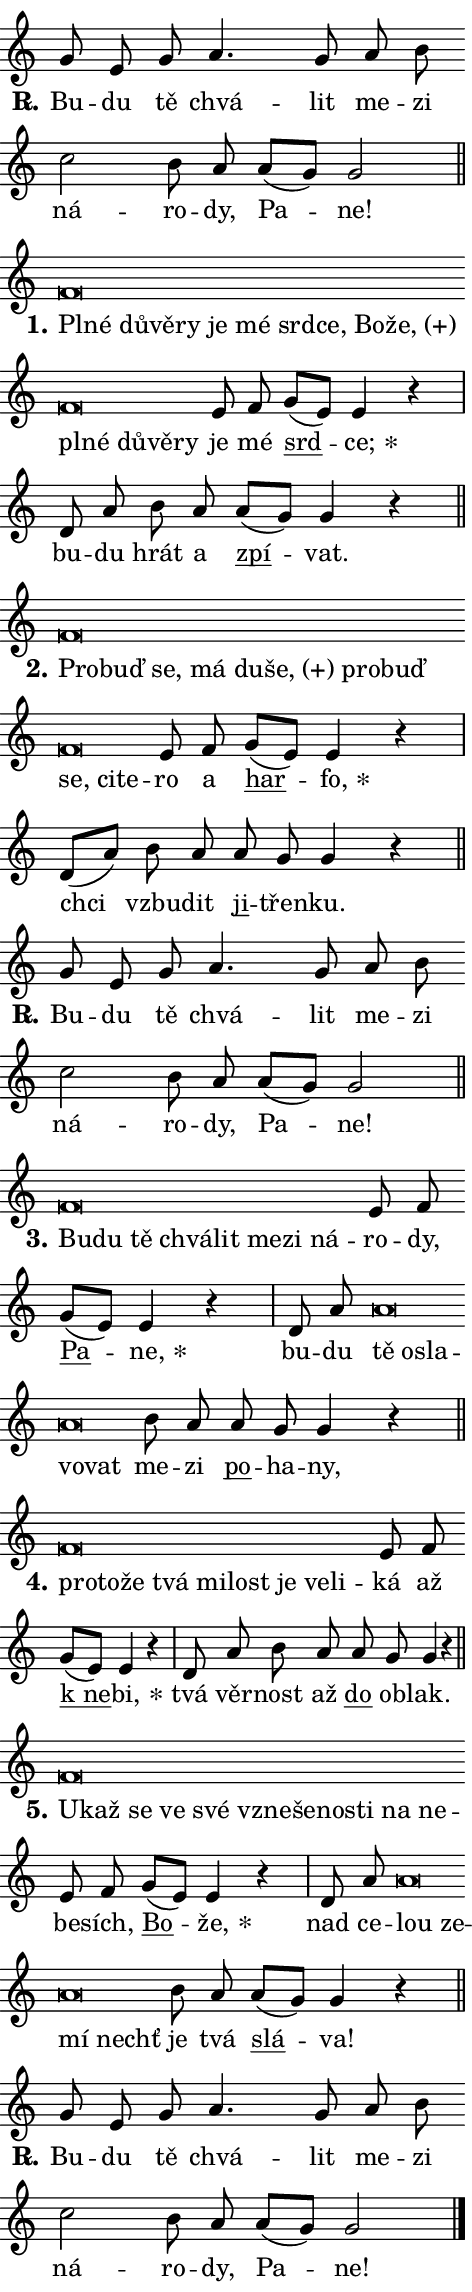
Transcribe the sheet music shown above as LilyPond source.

\version "2.24.0"
\header { tagline = "" }
\paper {
  indent = 0\cm
  top-margin = 0\cm
  right-margin = 0.13\cm % to fit lyric hyphens
  bottom-margin = 0\cm
  left-margin = 0\cm
  paper-width = 8\cm
  page-breaking = #ly:one-page-breaking
  system-system-spacing.basic-distance = #11
  score-system-spacing.basic-distance = #11
  ragged-last = ##f
}


%% Author: Thomas Morley
%% https://lists.gnu.org/archive/html/lilypond-user/2020-05/msg00002.html
#(define (line-position grob)
"Returns position of @var[grob} in current system:
   @code{'start}, if at first time-step
   @code{'end}, if at last time-step
   @code{'middle} otherwise
"
  (let* ((col (ly:item-get-column grob))
         (ln (ly:grob-object col 'left-neighbor))
         (rn (ly:grob-object col 'right-neighbor))
         (col-to-check-left (if (ly:grob? ln) ln col))
         (col-to-check-right (if (ly:grob? rn) rn col))
         (break-dir-left
           (and
             (ly:grob-property col-to-check-left 'non-musical #f)
             (ly:item-break-dir col-to-check-left)))
         (break-dir-right
           (and
             (ly:grob-property col-to-check-right 'non-musical #f)
             (ly:item-break-dir col-to-check-right))))
        (cond ((eqv? 1 break-dir-left) 'start)
              ((eqv? -1 break-dir-right) 'end)
              (else 'middle))))

#(define (tranparent-at-line-position vctor)
  (lambda (grob)
  "Relying on @code{line-position} select the relevant enry from @var{vctor}.
Used to determine transparency,"
    (case (line-position grob)
      ((end) (not (vector-ref vctor 0)))
      ((middle) (not (vector-ref vctor 1)))
      ((start) (not (vector-ref vctor 2))))))

noteHeadBreakVisibility =
#(define-music-function (break-visibility)(vector?)
"Makes @code{NoteHead}s transparent relying on @var{break-visibility}"
#{
  \override NoteHead.transparent =
    #(tranparent-at-line-position break-visibility)
#})

#(define delete-ledgers-for-transparent-note-heads
  (lambda (grob)
    "Reads whether a @code{NoteHead} is transparent.
If so this @code{NoteHead} is removed from @code{'note-heads} from
@var{grob}, which is supposed to be @code{LedgerLineSpanner}.
As a result ledgers are not printed for this @code{NoteHead}"
    (let* ((nhds-array (ly:grob-object grob 'note-heads))
           (nhds-list
             (if (ly:grob-array? nhds-array)
                 (ly:grob-array->list nhds-array)
                 '()))
           ;; Relies on the transparent-property being done before
           ;; Staff.LedgerLineSpanner.after-line-breaking is executed.
           ;; This is fragile ...
           (to-keep
             (remove
               (lambda (nhd)
                 (ly:grob-property nhd 'transparent #f))
               nhds-list)))
      ;; TODO find a better method to iterate over grob-arrays, similiar
      ;; to filter/remove etc for lists
      ;; For now rebuilt from scratch
      (set! (ly:grob-object grob 'note-heads)  '())
      (for-each
        (lambda (nhd)
          (ly:pointer-group-interface::add-grob grob 'note-heads nhd))
        to-keep))))

squashNotes = {
  \override NoteHead.X-extent = #'(-0.2 . 0.2)
  \override NoteHead.Y-extent = #'(-0.75 . 0)
  \override NoteHead.stencil =
    #(lambda (grob)
       (let ((pos (ly:grob-property grob 'staff-position)))
         (begin
           (if (< pos -7) (display "ERROR: Lower brevis then expected\n") (display ""))
           (if (<= pos -6) ly:text-interface::print ly:note-head::print))))
}
unSquashNotes = {
  \revert NoteHead.X-extent
  \revert NoteHead.Y-extent
  \revert NoteHead.stencil
}

hideNotes = \noteHeadBreakVisibility #begin-of-line-visible
unHideNotes = \noteHeadBreakVisibility #all-visible

% work-around for resetting accidentals
% https://lilypond.org/doc/v2.23/Documentation/notation/displaying-rhythms#unmetered-music
cadenzaMeasure = {
  \cadenzaOff
  \partial 1024 s1024
  \cadenzaOn
}

#(define-markup-command (accent layout props text) (markup?)
  "Underline accented syllable"
  (interpret-markup layout props
    #{\markup \override #'(offset . 4.3) \underline { #text }#}))

responsum = \markup \concat {
  "R" \hspace #-1.05 \path #0.1 #'((moveto 0 0.07) (lineto 0.9 0.8)) \hspace #0.05 "."
}

spaceSize = #0.6828661417322834 % exact space size for TeX Gyre Schola

\layout {
  \context {
    \Staff
    \remove "Time_signature_engraver"
    \override LedgerLineSpanner.after-line-breaking = #delete-ledgers-for-transparent-note-heads
  }
  \context {
    \Lyrics {
      \override LyricSpace.minimum-distance = \spaceSize
      \override LyricText.font-name = #"TeX Gyre Schola"
      \override LyricText.font-size = 1
      \override StanzaNumber.font-name = #"TeX Gyre Schola Bold"
      \override StanzaNumber.font-size = 1
    }
  }
  \context {
    \Score 
    \override NoteHead.text =
      #(lambda (grob) 
        (let ((pos (ly:grob-property grob 'staff-position)))
          #{\markup {
            \combine
              \halign #-0.55 \raise #(if (= pos -6) 0 0.5) \override #'(thickness . 2) \draw-line #'(3.2 . 0)
              \musicglyph "noteheads.sM1"
          }#}))
  }
}

% magnetic-lyrics.ily
%
%   written by
%     Jean Abou Samra <jean@abou-samra.fr>
%     Werner Lemberg <wl@gnu.org>
%
%   adapted by
%     Jiri Hon <jiri.hon@gmail.com>
%
% Version 2022-Apr-15

% https://www.mail-archive.com/lilypond-user@gnu.org/msg149350.html

#(define (Left_hyphen_pointer_engraver context)
   "Collect syllable-hyphen-syllable occurrences in lyrics and store
them in properties.  This engraver only looks to the left.  For
example, if the lyrics input is @code{foo -- bar}, it does the
following.

@itemize @bullet
@item
Set the @code{text} property of the @code{LyricHyphen} grob between
@q{foo} and @q{bar} to @code{foo}.

@item
Set the @code{left-hyphen} property of the @code{LyricText} grob with
text @q{foo} to the @code{LyricHyphen} grob between @q{foo} and
@q{bar}.
@end itemize

Use this auxiliary engraver in combination with the
@code{lyric-@/text::@/apply-@/magnetic-@/offset!} hook."
   (let ((hyphen #f)
         (text #f))
     (make-engraver
      (acknowledgers
       ((lyric-syllable-interface engraver grob source-engraver)
        (set! text grob)))
      (end-acknowledgers
       ((lyric-hyphen-interface engraver grob source-engraver)
        ;(when (not (grob::has-interface grob 'lyric-space-interface))
          (set! hyphen grob)));)
      ((stop-translation-timestep engraver)
       (when (and text hyphen)
         (ly:grob-set-object! text 'left-hyphen hyphen))
       (set! text #f)
       (set! hyphen #f)))))

#(define (lyric-text::apply-magnetic-offset! grob)
   "If the space between two syllables is less than the value in
property @code{LyricText@/.details@/.squash-threshold}, move the right
syllable to the left so that it gets concatenated with the left
syllable.

Use this function as a hook for
@code{LyricText@/.after-@/line-@/breaking} if the
@code{Left_@/hyphen_@/pointer_@/engraver} is active."
   (let ((hyphen (ly:grob-object grob 'left-hyphen #f)))
     (when hyphen
       (let ((left-text (ly:spanner-bound hyphen LEFT)))
         (when (grob::has-interface left-text 'lyric-syllable-interface)
           (let* ((common (ly:grob-common-refpoint grob left-text X))
                  (this-x-ext (ly:grob-extent grob common X))
                  (left-x-ext
                   (begin
                     ;; Trigger magnetism for left-text.
                     (ly:grob-property left-text 'after-line-breaking)
                     (ly:grob-extent left-text common X)))
                  ;; `delta` is the gap width between two syllables.
                  (delta (- (interval-start this-x-ext)
                            (interval-end left-x-ext)))
                  (details (ly:grob-property grob 'details))
                  (threshold (assoc-get 'squash-threshold details 0.2)))
             (when (< delta threshold)
               (let* (;; We have to manipulate the input text so that
                      ;; ligatures crossing syllable boundaries are not
                      ;; disabled.  For languages based on the Latin
                      ;; script this is essentially a beautification.
                      ;; However, for non-Western scripts it can be a
                      ;; necessity.
                      (lt (ly:grob-property left-text 'text))
                      (rt (ly:grob-property grob 'text))
                      (is-space (grob::has-interface hyphen 'lyric-space-interface))
                      (space (if is-space " " ""))
                      (extra-delta (if is-space spaceSize 0))
                      ;; Append new syllable.
                      (ltrt-space (if (and (string? lt) (string? rt))
                                (string-append lt space rt)
                                (make-concat-markup (list lt space rt))))
                      ;; Right-align `ltrt` to the right side.
                      (ltrt-space-markup (grob-interpret-markup
                               grob
                               (make-translate-markup
                                (cons (interval-length this-x-ext) 0)
                                (make-right-align-markup ltrt-space)))))
                 (begin
                   ;; Don't print `left-text`.
                   (ly:grob-set-property! left-text 'stencil #f)
                   ;; Set text and stencil (which holds all collected
                   ;; syllables so far) and shift it to the left.
                   (ly:grob-set-property! grob 'text ltrt-space)
                   (ly:grob-set-property! grob 'stencil ltrt-space-markup)
                   (ly:grob-translate-axis! grob (- (- delta extra-delta)) X))))))))))


#(define (lyric-hyphen::displace-bounds-first grob)
   ;; Make very sure this callback isn't triggered too early.
   (let ((left (ly:spanner-bound grob LEFT))
         (right (ly:spanner-bound grob RIGHT)))
     (ly:grob-property left 'after-line-breaking)
     (ly:grob-property right 'after-line-breaking)
     (ly:lyric-hyphen::print grob)))

squashThreshold = #0.4

\layout {
  \context {
    \Lyrics
    \consists #Left_hyphen_pointer_engraver
    \override LyricText.after-line-breaking =
      #lyric-text::apply-magnetic-offset!
    \override LyricHyphen.stencil = #lyric-hyphen::displace-bounds-first
    \override LyricText.details.squash-threshold = \squashThreshold
    \override LyricHyphen.minimum-distance = 0
    \override LyricHyphen.minimum-length = \squashThreshold
  }
}

squashText = \override LyricText.details.squash-threshold = 9999
unSquashText = \override LyricText.details.squash-threshold = \squashThreshold

leftText = \override LyricText.self-alignment-X = #LEFT
unLeftText = \revert LyricText.self-alignment-X

starOffset = #(lambda (grob) 
                (let ((x_offset (ly:self-alignment-interface::aligned-on-x-parent grob)))
                  (if (= x_offset 0) 0 (+ x_offset 1.2))))

star = #(define-music-function (syllable)(string?)
"Append star separator at the end of a syllable"
#{
  \once \override LyricText.X-offset = #starOffset
  \lyricmode { \markup {
    #syllable
    \override #'((font-name . "TeX Gyre Schola Bold")) \hspace #0.2 \lower #0.65 \larger "*"
  } }
#})

starAccent = #(define-music-function (syllable)(string?)
"Append star separator at the end of a syllable and make accent"
#{
  \once \override LyricText.X-offset = #starOffset
  \lyricmode { \markup {
    \accent #syllable
    \override #'((font-name . "TeX Gyre Schola Bold")) \hspace #0.2 \lower #0.65 \larger "*"
  } }
#})

breath = #(define-music-function (syllable)(string?)
"Append breathing indicator at the end of a syllable"
#{
  \lyricmode { \markup { #syllable "+" } }
#})

optionalBreath = #(define-music-function (syllable)(string?)
"Append optional breathing indicator at the end of a syllable"
#{
  \lyricmode { \markup { #syllable "(+)" } }
#})


\score {
    <<
        \new Voice = "melody" { \cadenzaOn \key c \major \relative { g'8 e g a4. g8 a b \bar "" c2 b8 a a[( g)] g2 \cadenzaMeasure \bar "||" \break } }
        \new Lyrics \lyricsto "melody" { \lyricmode { \set stanza = \responsum
Bu -- du tě chvá -- lit me -- zi ná -- ro -- dy, Pa -- ne! } }
    >>
    \layout {}
}

\score {
    <<
        \new Voice = "melody" { \cadenzaOn \key c \major \relative { \squashNotes f'\breve*1/16 \hideNotes \breve*1/16 \bar "" \breve*1/16 \bar "" \breve*1/16 \bar "" \breve*1/16 \bar "" \breve*1/16 \bar "" \breve*1/16 \bar "" \breve*1/16 \bar "" \breve*1/16 \bar "" \breve*1/16 \bar "" \breve*1/16 \bar "" \breve*1/16 \bar "" \breve*1/16 \bar "" \breve*1/16 \bar "" \breve*1/16 \breve*1/16 \bar "" \unHideNotes \unSquashNotes e8 f \bar "" g[( e)] e4 r \cadenzaMeasure \bar "|" d8 a'8 b8 a \bar "" a[( g)] g4 r \cadenzaMeasure \bar "||" \break } }
        \new Lyrics \lyricsto "melody" { \lyricmode { \set stanza = "1."
\leftText Pl -- \squashText né dů -- vě -- ry je mé srd -- ce, Bo -- \optionalBreath že, pl -- né dů -- vě -- ry \unLeftText \unSquashText je mé \markup \accent srd -- \star ce; bu -- du hrát a \markup \accent zpí -- vat. } }
    >>
    \layout {}
}

\score {
    <<
        \new Voice = "melody" { \cadenzaOn \key c \major \relative { \squashNotes f'\breve*1/16 \hideNotes \breve*1/16 \bar "" \breve*1/16 \bar "" \breve*1/16 \bar "" \breve*1/16 \bar "" \breve*1/16 \bar "" \breve*1/16 \bar "" \breve*1/16 \bar "" \breve*1/16 \bar "" \breve*1/16 \breve*1/16 \bar "" \unHideNotes \unSquashNotes e8 f \bar "" g[( e)] e4 r \cadenzaMeasure \bar "|" d8[( a')] b8 a \bar "" a g g4 r \cadenzaMeasure \bar "||" \break } }
        \new Lyrics \lyricsto "melody" { \lyricmode { \set stanza = "2."
\leftText Pro -- \squashText buď se, má du -- \optionalBreath še, pro -- buď se, ci -- te -- \unLeftText \unSquashText ro a \markup \accent har -- \star fo, chci vzbu -- dit \markup \accent ji -- třen -- ku. } }
    >>
    \layout {}
}

\score {
    <<
        \new Voice = "melody" { \cadenzaOn \key c \major \relative { g'8 e g a4. g8 a b \bar "" c2 b8 a a[( g)] g2 \cadenzaMeasure \bar "||" \break } }
        \new Lyrics \lyricsto "melody" { \lyricmode { \set stanza = \responsum
Bu -- du tě chvá -- lit me -- zi ná -- ro -- dy, Pa -- ne! } }
    >>
    \layout {}
}

\score {
    <<
        \new Voice = "melody" { \cadenzaOn \key c \major \relative { \squashNotes f'\breve*1/16 \hideNotes \breve*1/16 \bar "" \breve*1/16 \bar "" \breve*1/16 \bar "" \breve*1/16 \bar "" \breve*1/16 \bar "" \breve*1/16 \breve*1/16 \bar "" \unHideNotes \unSquashNotes e8 f \bar "" g[( e)] e4 r \cadenzaMeasure \bar "|" d8 a' \bar "" \squashNotes a\breve*1/16 \hideNotes \breve*1/16 \bar "" \breve*1/16 \bar "" \breve*1/16 \breve*1/16 \bar "" \unHideNotes \unSquashNotes b8 a \bar "" a g g4 r \cadenzaMeasure \bar "||" \break } }
        \new Lyrics \lyricsto "melody" { \lyricmode { \set stanza = "3."
\leftText Bu -- \squashText du tě chvá -- lit me -- zi ná -- \unLeftText \unSquashText ro -- dy, \markup \accent Pa -- \star ne, bu -- du \leftText tě \squashText o -- sla -- vo -- vat \unLeftText \unSquashText me -- zi \markup \accent po -- ha -- ny, } }
    >>
    \layout {}
}

\score {
    <<
        \new Voice = "melody" { \cadenzaOn \key c \major \relative { \squashNotes f'\breve*1/16 \hideNotes \breve*1/16 \bar "" \breve*1/16 \bar "" \breve*1/16 \bar "" \breve*1/16 \bar "" \breve*1/16 \bar "" \breve*1/16 \bar "" \breve*1/16 \breve*1/16 \bar "" \unHideNotes \unSquashNotes e8 f \bar "" g[( e)] e4 r \cadenzaMeasure \bar "|" d8 a'8 b8 a \bar "" a g g4 r \cadenzaMeasure \bar "||" \break } }
        \new Lyrics \lyricsto "melody" { \lyricmode { \set stanza = "4."
\leftText pro -- \squashText to -- že tvá mi -- lost je ve -- li -- \unLeftText \unSquashText ká až \markup \accent "k ne" -- \star bi, tvá věr -- nost až \markup \accent do ob -- lak. } }
    >>
    \layout {}
}

\score {
    <<
        \new Voice = "melody" { \cadenzaOn \key c \major \relative { \squashNotes f'\breve*1/16 \hideNotes \breve*1/16 \bar "" \breve*1/16 \bar "" \breve*1/16 \bar "" \breve*1/16 \bar "" \breve*1/16 \bar "" \breve*1/16 \bar "" \breve*1/16 \bar "" \breve*1/16 \bar "" \breve*1/16 \breve*1/16 \bar "" \unHideNotes \unSquashNotes e8 f \bar "" g[( e)] e4 r \cadenzaMeasure \bar "|" d8 a' \bar "" \squashNotes a\breve*1/16 \hideNotes \breve*1/16 \bar "" \breve*1/16 \breve*1/16 \bar "" \unHideNotes \unSquashNotes b8 a \bar "" a[( g)] g4 r \cadenzaMeasure \bar "||" \break } }
        \new Lyrics \lyricsto "melody" { \lyricmode { \set stanza = "5."
\leftText U -- \squashText kaž se ve své vzne -- še -- no -- sti na ne -- \unLeftText \unSquashText be -- sích, \markup \accent Bo -- \star že, nad ce -- \leftText lou \squashText ze -- mí nechť \unLeftText \unSquashText je tvá \markup \accent slá -- va! } }
    >>
    \layout {}
}

\score {
    <<
        \new Voice = "melody" { \cadenzaOn \key c \major \relative { g'8 e g a4. g8 a b \bar "" c2 b8 a a[( g)] g2 \cadenzaMeasure \bar "||" \break } \bar "|." }
        \new Lyrics \lyricsto "melody" { \lyricmode { \set stanza = \responsum
Bu -- du tě chvá -- lit me -- zi ná -- ro -- dy, Pa -- ne! } }
    >>
    \layout {}
}
